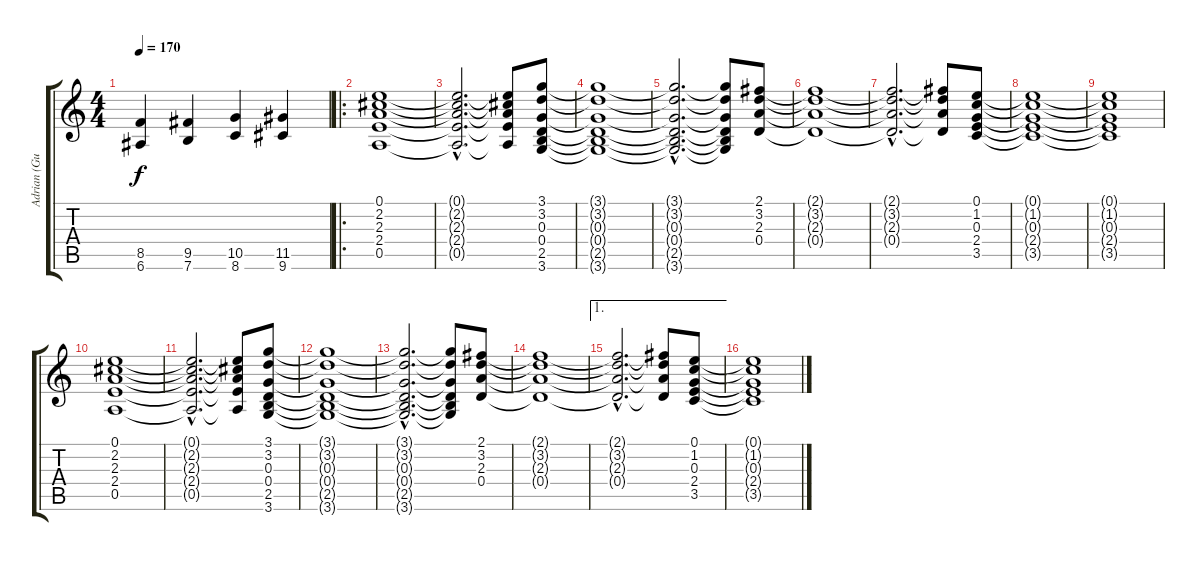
\track ("Adrian (Guitar 2)" "Adrian (Gu") {instrument distortionguitar}
\staff {score tabs}
\tuning (E4 B3 G3 D3 A2 E2) {hide}
\ts (4 4)
\tempo 170
\clef g2
\ks c
(8.5 6.6).4{dy f} (9.5 7.6).4 (10.5 8.6).4 (11.5 9.6).4 |
\ro
(0.1 2.2 2.3 2.4 0.5).1 |
(0.1{hac t} 2.2{hac t} 2.3{hac t} 2.4{hac t} 0.5{hac t}).2{d} (0.1{t} 2.2{t} 2.3{t} 2.4{t} 0.5{t}).8 (3.1 3.2 0.3 0.4 2.5 3.6).8 |
(3.1{t} 3.2{t} 0.3{t} 0.4{t} 2.5{t} 3.6{t}).1 |
(3.1{hac t} 3.2{hac t} 0.3{hac t} 0.4{hac t} 2.5{hac t} 3.6{hac t}).2{d} (3.1{t} 3.2{t} 0.3{t} 0.4{t} 2.5{t} 3.6{t}).8 (2.1 3.2 2.3 0.4).8 |
(2.1{t} 3.2{t} 2.3{t} 0.4{t}).1 |
(2.1{hac t} 3.2{hac t} 2.3{hac t} 0.4{hac t}).2{d} (2.1{t} 3.2{t} 2.3{t} 0.4{t}).8 (0.1 1.2 0.3 2.4 3.5).8 |
(0.1{t} 1.2{t} 0.3{t} 2.4{t} 3.5{t}).1 |
(0.1{t} 1.2{t} 0.3{t} 2.4{t} 3.5{t}).1 |
(0.1 2.2 2.3 2.4 0.5).1 |
(0.1{hac t} 2.2{hac t} 2.3{hac t} 2.4{hac t} 0.5{hac t}).2{d} (0.1{t} 2.2{t} 2.3{t} 2.4{t} 0.5{t}).8 (3.1 3.2 0.3 0.4 2.5 3.6).8 |
(3.1{t} 3.2{t} 0.3{t} 0.4{t} 2.5{t} 3.6{t}).1 |
(3.1{hac t} 3.2{hac t} 0.3{hac t} 0.4{hac t} 2.5{hac t} 3.6{hac t}).2{d} (3.1{t} 3.2{t} 0.3{t} 0.4{t} 2.5{t} 3.6{t}).8 (2.1 3.2 2.3 0.4).8 |
(2.1{t} 3.2{t} 2.3{t} 0.4{t}).1 |
\ae 1
(2.1{hac t} 3.2{hac t} 2.3{hac t} 0.4{hac t}).2{d} (2.1{t} 3.2{t} 2.3{t} 0.4{t}).8 (0.1 1.2 0.3 2.4 3.5).8 |
(0.1{t} 1.2{t} 0.3{t} 2.4{t} 3.5{t}).1
